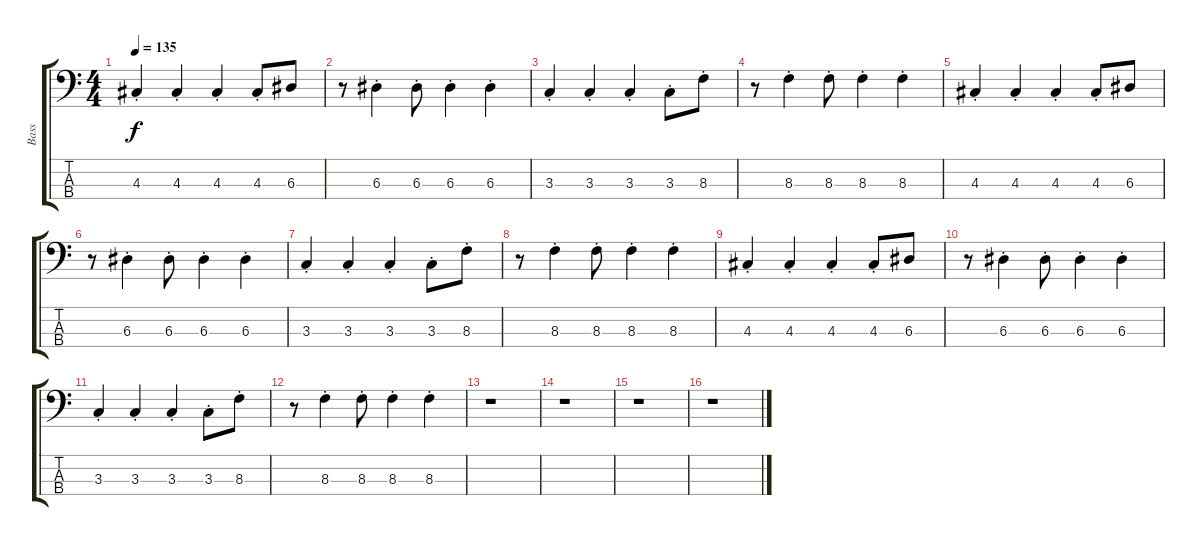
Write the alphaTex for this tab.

\track ("Bass" "Bass") {instrument acousticbass}
\staff {score tabs}
\tuning (G2 D2 A1 D1) {hide}
\ts (4 4)
\tempo 135
\clef f4
\ks c
4.3{st}.4{dy f} 4.3{st}.4 4.3{st}.4 4.3{st}.8 6.3.8 |
r.8 6.3{st}.4 6.3{st}.8 6.3{st}.4 6.3{st}.4 |
3.3{st}.4 3.3{st}.4 3.3{st}.4 3.3{st}.8 8.3{st}.8 |
r.8 8.3{st}.4 8.3{st}.8 8.3{st}.4 8.3{st}.4 |
4.3{st}.4 4.3{st}.4 4.3{st}.4 4.3{st}.8 6.3.8 |
r.8 6.3{st}.4 6.3{st}.8 6.3{st}.4 6.3{st}.4 |
3.3{st}.4 3.3{st}.4 3.3{st}.4 3.3{st}.8 8.3{st}.8 |
r.8 8.3{st}.4 8.3{st}.8 8.3{st}.4 8.3{st}.4 |
4.3{st}.4 4.3{st}.4 4.3{st}.4 4.3{st}.8 6.3.8 |
r.8 6.3{st}.4 6.3{st}.8 6.3{st}.4 6.3{st}.4 |
3.3{st}.4 3.3{st}.4 3.3{st}.4 3.3{st}.8 8.3{st}.8 |
r.8 8.3{st}.4 8.3{st}.8 8.3{st}.4 8.3{st}.4 |
r.1 |
r.1 |
r.1 |
r.1
